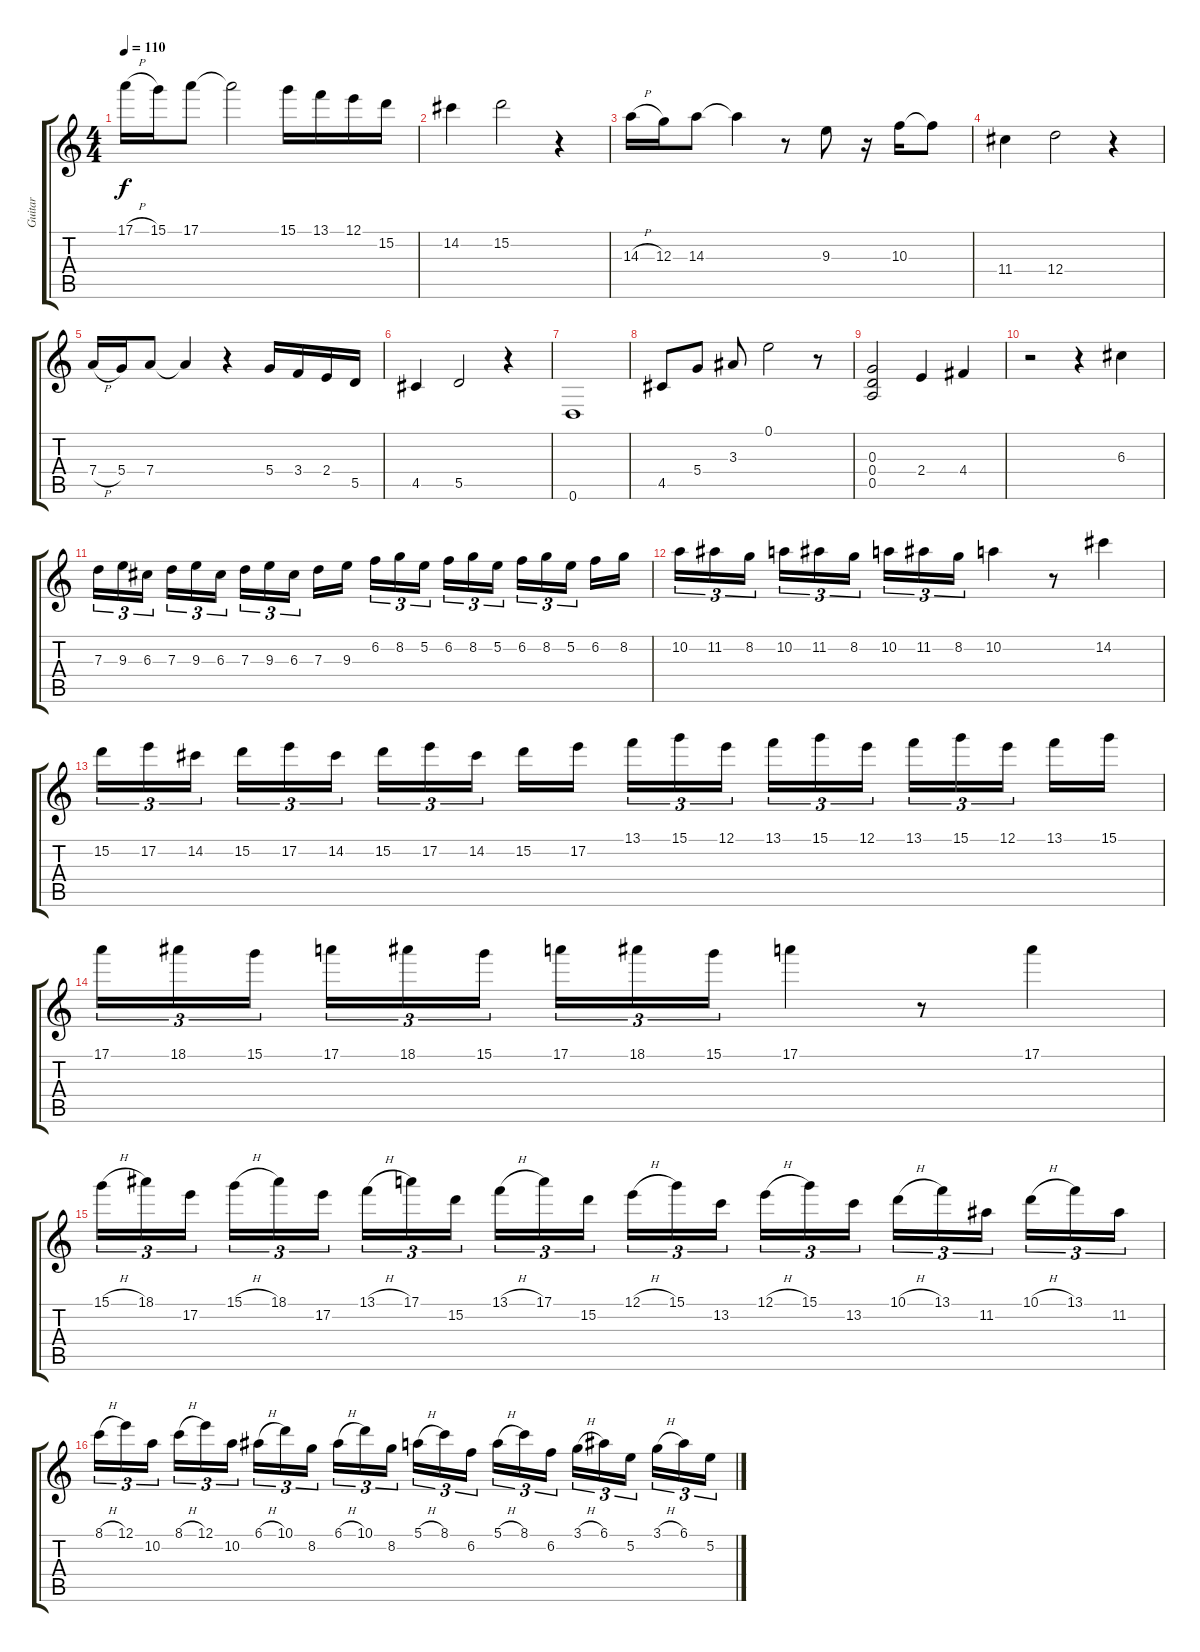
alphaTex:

\track ("Guitar" "Guitar") {instrument distortionguitar}
\staff {score tabs}
\tuning (E4 B3 G3 D3 A2 D2) {hide}
\ts (4 4)
\tempo 110
\clef g2
\ks c
17.1{h}.16{dy f instrument distortionguitar} 15.1.16 17.1.8 17.1{t}.2 15.1.16 13.1.16 12.1.16 15.2.16 |
14.2.4 15.2.2 r.4 |
14.3{h}.16 12.3.16 14.3.8 14.3{t}.4 r.8 9.3.8 r.16 10.3.16 10.3{t}.8 |
11.4.4 12.4.2 r.4 |
7.4{h}.16 5.4.16 7.4.8 7.4{t}.4 r.4 5.4.16 3.4.16 2.4.16 5.5.16 |
4.5.4 5.5.2 r.4 |
0.6.1 |
4.5.8 5.4.8 3.3.8 0.1.2 r.8 |
(0.3 0.4 0.5).2 2.4.4 4.4.4 |
r.2 r.4 6.3.4 |
7.3.16{tu (3 2)} 9.3.16{tu (3 2)} 6.3.16{tu (3 2)} 7.3.16{tu (3 2)} 9.3.16{tu (3 2)} 6.3.16{tu (3 2)} 7.3.16{tu (3 2)} 9.3.16{tu (3 2)} 6.3.16{tu (3 2)} 7.3.16 9.3.16 6.2.16{tu (3 2)} 8.2.16{tu (3 2)} 5.2.16{tu (3 2)} 6.2.16{tu (3 2)} 8.2.16{tu (3 2)} 5.2.16{tu (3 2)} 6.2.16{tu (3 2)} 8.2.16{tu (3 2)} 5.2.16{tu (3 2)} 6.2.16 8.2.16 |
10.2.16{tu (3 2)} 11.2.16{tu (3 2)} 8.2.16{tu (3 2)} 10.2.16{tu (3 2)} 11.2.16{tu (3 2)} 8.2.16{tu (3 2)} 10.2.16{tu (3 2)} 11.2.16{tu (3 2)} 8.2.16{tu (3 2)} 10.2.4 r.8 14.2.4 |
15.2.16{tu (3 2)} 17.2.16{tu (3 2)} 14.2.16{tu (3 2)} 15.2.16{tu (3 2)} 17.2.16{tu (3 2)} 14.2.16{tu (3 2)} 15.2.16{tu (3 2)} 17.2.16{tu (3 2)} 14.2.16{tu (3 2)} 15.2.16 17.2.16 13.1.16{tu (3 2)} 15.1.16{tu (3 2)} 12.1.16{tu (3 2)} 13.1.16{tu (3 2)} 15.1.16{tu (3 2)} 12.1.16{tu (3 2)} 13.1.16{tu (3 2)} 15.1.16{tu (3 2)} 12.1.16{tu (3 2)} 13.1.16 15.1.16 |
17.1.16{tu (3 2)} 18.1.16{tu (3 2)} 15.1.16{tu (3 2)} 17.1.16{tu (3 2)} 18.1.16{tu (3 2)} 15.1.16{tu (3 2)} 17.1.16{tu (3 2)} 18.1.16{tu (3 2)} 15.1.16{tu (3 2)} 17.1.4 r.8 17.1.4 |
15.1{h}.16{tu (3 2)} 18.1.16{tu (3 2)} 17.2.16{tu (3 2)} 15.1{h}.16{tu (3 2)} 18.1.16{tu (3 2)} 17.2.16{tu (3 2)} 13.1{h}.16{tu (3 2)} 17.1.16{tu (3 2)} 15.2.16{tu (3 2)} 13.1{h}.16{tu (3 2)} 17.1.16{tu (3 2)} 15.2.16{tu (3 2)} 12.1{h}.16{tu (3 2)} 15.1.16{tu (3 2)} 13.2.16{tu (3 2)} 12.1{h}.16{tu (3 2)} 15.1.16{tu (3 2)} 13.2.16{tu (3 2)} 10.1{h}.16{tu (3 2)} 13.1.16{tu (3 2)} 11.2.16{tu (3 2)} 10.1{h}.16{tu (3 2)} 13.1.16{tu (3 2)} 11.2.16{tu (3 2)} |
8.1{h}.16{tu (3 2)} 12.1.16{tu (3 2)} 10.2.16{tu (3 2)} 8.1{h}.16{tu (3 2)} 12.1.16{tu (3 2)} 10.2.16{tu (3 2)} 6.1{h}.16{tu (3 2)} 10.1.16{tu (3 2)} 8.2.16{tu (3 2)} 6.1{h}.16{tu (3 2)} 10.1.16{tu (3 2)} 8.2.16{tu (3 2)} 5.1{h}.16{tu (3 2)} 8.1.16{tu (3 2)} 6.2.16{tu (3 2)} 5.1{h}.16{tu (3 2)} 8.1.16{tu (3 2)} 6.2.16{tu (3 2)} 3.1{h}.16{tu (3 2)} 6.1.16{tu (3 2)} 5.2.16{tu (3 2)} 3.1{h}.16{tu (3 2)} 6.1.16{tu (3 2)} 5.2.16{tu (3 2)}
